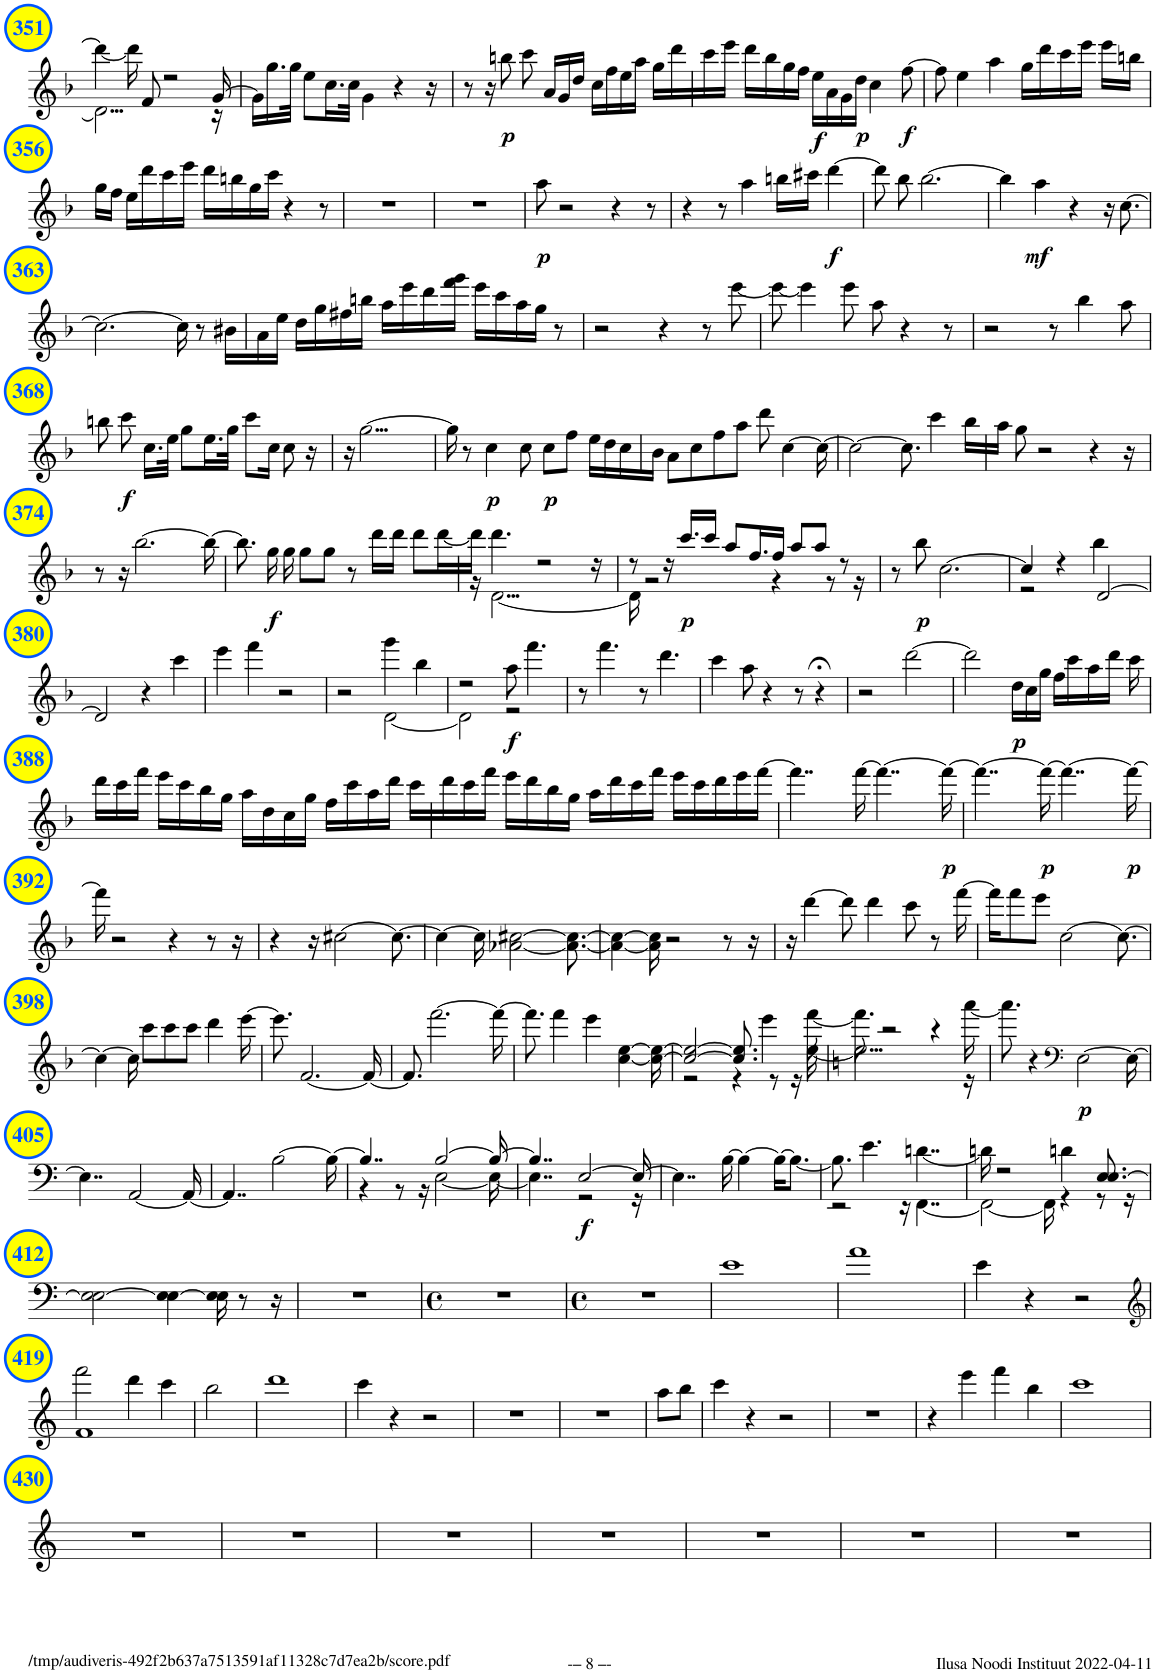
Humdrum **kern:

**kern	**dynam
*part1	*part1
*staff1	*staff1
*I"Voice	*
!!LO:PB:g=z
*clefG2	*
*k[b-]	*
*M4/4	*
*met(c)	*
=351	=351
*^	*
4ddd\_	2...d\]	.
16ddd\]	.	.
8f/	.	.
2r	.	.
[16g/	16r	.
*v	*v	*
=352	=352
16g\LL]	.
16.gg\	.
32gg\JJk	.
8ee\L	.
16.cc\L	.
32cc\JJk	.
4g\	.
4r	.
16r	.
=353	=353
8r	.
16r	.
!	!LO:DY:b
8bbn\	p
8ccc\	.
16a/LL	.
16g/	.
16dd/JJ	.
16cc\LL	.
16ff\	.
16ee\	.
16aa\JJ	.
16gg\LL	.
16ddd\	.
=354	=354
16ccc\	.
16eee\JJ	.
16ddd\LL	.
16bb-\	.
16gg\	.
16ff\JJ	.
!	!LO:DY:b
16ee\LL	f
16a\	.
16g\	.
!	!LO:DY:b
16dd\JJ	p
4cc\	.
!	!LO:DY:b
[8ff\	f
=355	=355
8ff\]	.
4ee\	.
4aa\	.
16gg\LL	.
16ddd\	.
16ccc\	.
16eee\JJ	.
16eee\LL	.
16bbn\JJ	.
!!LO:LB:g=z
=356	=356
16gg\LL	.
16ff\JJ	.
16ee\LL	.
16ddd\	.
16ccc\	.
16eee\JJ	.
16ddd\LL	.
16bbn\	.
16gg\	.
16ccc\JJ	.
4r	.
8r	.
=357	=357
1r	.
=358	=358
1r	.
=359	=359
!	!LO:DY:b
8aa\	p
2r	.
4r	.
8r	.
=360	=360
4r	.
8r	.
4aa\	.
16bbn\LL	.
16ccc#X\JJ	.
!	!LO:DY:b
[4ddd\	f
=361	=361
8ddd\]	.
8bb-\	.
[2.bb-\	.
=362	=362
4bb-\]	.
!	!LO:DY:b
4aa\	mf
4r	.
16r	.
[8.cc\	.
!!LO:LB:g=z
=363	=363
2.cc\_	.
16cc\]	.
8r	.
16b#X\LL	.
=364	=364
16a\	.
16ee\JJ	.
16dd\LL	.
16gg\	.
16ff#X\	.
16bbn\JJ	.
16aa\LL	.
16eee\	.
16ddd\	.
16fff\ 16ggg\JJ	.
16eee\LL	.
16ccc\	.
16aa\	.
16gg\JJ	.
8r	.
=365	=365
2r	.
4r	.
8r	.
[<8eee\	.
=366	=366
8eee\_	.
4eee\]	.
8eee\	.
8aa\	.
4r	.
8r	.
=367	=367
2r	.
8r	.
4bb-\	.
8aa\	.
!!LO:LB:g=z
=368	=368
8bbn\	.
!	!LO:DY:b
8ccc\	f
16.cc\LL	.
32ee\JJk	.
8gg\L	.
16.ee\L	.
32gg\JJk	.
8ccc\L	.
16cc\Jk	.
8cc\	.
16r	.
=369	=369
16r	.
[2...gg\	.
=370	=370
16gg\]	.
8r	.
!	!LO:DY:b
4cc\	p
8cc\	.
!	!LO:DY:b
8cc\L	p
8ff\J	.
16ee\LL	.
16dd\	.
16cc\	.
=371	=371
16b-\JJ	.
8a\L	.
8cc\	.
8ff\	.
8aa\J	.
8ddd\	.
[4cc\	.
16cc\_	.
=372	=372
2cc\_	.
8.cc\]	.
4ccc\	.
16bb-\LL	.
=373	=373
16aa\JJ	.
8gg\	.
2r	.
4r	.
16r	.
!!LO:LB:g=z
=374	=374
8r	.
16r	.
[2.bb-\	.
16bb-\_	.
=375	=375
8.bb-\]	.
!	!LO:DY:b
16gg\	f
16gg\	.
8gg\L	.
8gg\J	.
8r	.
16ddd\LL	.
16ddd\JJ	.
8ddd\L	.
[16ddd\L	.
=376	=376
*^	*
16ddd\JJ]	16r	.
4.ddd\	[2...d\	.
2r	.	.
16r	.	.
=377	=377	=377
8r	16d\]	.
.	2r	.
16r	.	.
!	!	!LO:DY:b
16.ccc/LL	.	p
16ccc/JJ	.	.
8aa/L	.	.
16.ff/L	.	.
16ff/JJ	4r	.
8aa/L	.	.
8aa/J	.	.
.	8r	.
8r	.	.
.	16r	.
*v	*v	*
=378	=378
8r	.
!	!LO:DY:b
8bb-\	p
[2.cc\	.
=379	=379
*^	*
4cc/]	2r	.
4r	.	.
[2d/	4bb-\	.
.	4ryy	.
*v	*v	*
!!LO:LB:g=z
=380	=380
2d/]	.
4r	.
4ccc\	.
=381	=381
4eee\	.
4fff\	.
2r	.
=382	=382
*^	*
2r	2ryy	.
4ggg\	[2d\	.
4bb-\	.	.
=383	=383	=383
2r	2d\]	.
!	!	!LO:DY:b
8aa\	2r	f
4.fff\	.	.
*v	*v	*
=384	=384
8r	.
4.fff\	.
8r	.
4.ddd\	.
=385	=385
4ccc\	.
8aa\	.
4r	.
8r	.
4r;<	.
=386	=386
2r	.
[2ddd\	.
=387	=387
2ddd\]	.
!	!LO:DY:b
16dd\LL	p
16cc\	.
16gg\JJ	.
16ff\LL	.
16ccc\	.
16aa\	.
16ddd\JJ	.
16ccc\	.
!!LO:LB:g=z
=388	=388
16ddd\LL	.
16ccc\	.
16fff\JJ	.
16eee\LL	.
16ccc\	.
16bb-\	.
16gg\JJ	.
16aa\LL	.
16dd\	.
16cc\	.
16gg\JJ	.
16ff\LL	.
16ccc\	.
16aa\	.
16ddd\JJ	.
16ccc\LL	.
=389	=389
16ddd\	.
16ccc\	.
16fff\JJ	.
16eee\LL	.
16ddd\	.
16bb-\	.
16gg\JJ	.
16aa\LL	.
16ddd\	.
16ccc\	.
16fff\JJ	.
16eee\LL	.
16ccc\	.
16ddd\	.
16eee\	.
[16fff\JJ	.
=390	=390
4..fff\]	.
[>16fff\	.
4..fff\_	.
!	!LO:DY:b
16fff\_	p
=391	=391
4..fff\_	.
!	!LO:DY:b
16fff\_	p
4..fff\_	.
!	!LO:DY:b
16fff\_	p
!!LO:LB:g=z
=392	=392
16fff\]	.
2r	.
4r	.
8r	.
16r	.
=393	=393
4r	.
16r	.
[2cc#X\	.
8.cc#\_	.
=394	=394
4cc#\_	.
16cc#\]	.
[2a-X\ [2cc#X\	.
8.a-\_ 8.cc#\_	.
=395	=395
4a-\_ 4cc#\_	.
16a-\] 16cc#\]	.
2r	.
8r	.
16r	.
=396	=396
16r	.
[>4ddd\	.
8ddd\]	.
4ddd\	.
8ccc\	.
8r	.
[16fff\	.
=397	=397
16fff\KL]	.
8fff\	.
8eee\J	.
[2cc\	.
8.cc\_	.
!!LO:LB:g=z
=398	=398
4cc\_	.
16cc\]	.
8ccc\L	.
8ccc\	.
8ccc\J	.
4ddd\	.
[16eee\	.
=399	=399
8.eee\]	.
[2.f/	.
16f/_	.
=400	=400
8.f/]	.
[2.fff\	.
16fff\_	.
=401	=401
8.fff\]	.
4fff\	.
4eee\	.
[4cc\ [4ee\	.
16cc\_ 16ee\_	.
=402	=402
*^	*
2cc/_ 2ee/_	2r	.
8.cc/] 8.ee/]	4r	.
4eee\	.	.
.	8r	.
.	16r	.
[16fff\	[16ee\	.
=403	=403	=403
*k[]	*	*
8.fff\]	2...ee\]	.
2r	.	.
4r	.	.
[16aaa\	16r	.
*v	*v	*
=404	=404
8.aaa\]	.
4r	.
*clefF4	*
!	!LO:DY:b
[2E\	p
16E\_	.
!!LO:LB:g=z
=405	=405
4..E\]	.
[2AA/	.
16AA/_	.
=406	=406
4..AA/]	.
[2B\	.
16B\_	.
=407	=407
*^	*
4..B/]	4r	.
.	8r	.
.	16r	.
[2B/	[2E\	.
16B/_	16E\_	.
=408	=408	=408
4..B/]	4..E\]	.
!	!	!LO:DY:b
[2E/	2r	f
16E/_	16r	.
*v	*v	*
=409	=409
4..E\]	.
[>16B\	.
4B\_	.
16B\KL_	.
8.B\J_	.
=410	=410
*^	*
8.B\]	2r	.
4.e\	.	.
.	16r	.
[4..dn\	[4..FF\	.
=411	=411	=411
16dn\]	2FF\_	.
2r	.	.
.	16FF\]	.
4dn\	4r	.
8.E/ [8.E/	8r	.
.	16r	.
*v	*v	*
!!LO:LB:g=z
=412	=412
2E\_ 2E\	.
4E\_ 4E\	.
16E\] 16E\	.
8r	.
16r	.
=413	=413
1r	.
=414	=414
*M4/4	*
*met(c)	*
1r	.
=415	=415
*M4/4	*
*met(c)	*
1r	.
=416	=416
1e	.
=417	=417
1a	.
=418	=418
4e\	.
4r	.
2r	.
!!LO:LB:g=z
=419	=419
*clefG2	*
*^	*
2fff\	1f	.
4ddd\	.	.
4ccc\	.	.
*v	*v	*
=420	=420
2bb\	.
=421	=421
1ddd	.
=422	=422
4ccc\	.
4r	.
2r	.
=423	=423
1r	.
=424	=424
1r	.
=425	=425
8aa\L	.
8bb\J	.
=426	=426
4ccc\	.
4r	.
2r	.
=427	=427
1r	.
=428	=428
4r	.
4eee\	.
4fff\	.
4bb\	.
=429	=429
1ccc	.
!!LO:LB:g=z
=430	=430
1r	.
=431	=431
1r	.
=432	=432
1r	.
=433	=433
1r	.
=434	=434
1r	.
=435	=435
1r	.
=436	=436
1r	.
=	=
*-	*-
